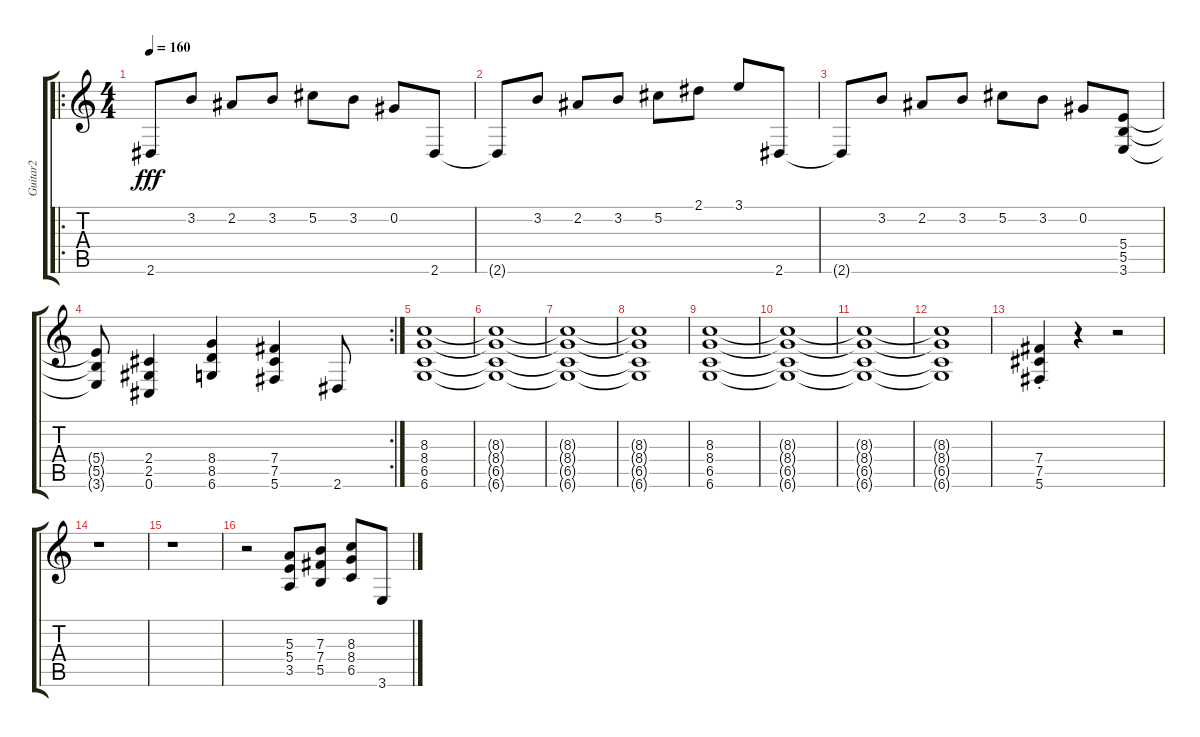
\track ("Guitar2" "Guitar2") {instrument overdrivenguitar}
\staff {score tabs}
\tuning (Db4 Ab3 E3 B2 Gb2 Db2) {hide}
\ro
\ts (4 4)
\tempo 160
\clef g2
\ks c
2.6{t}.8{dy fff} 3.2.8 2.2.8 3.2.8 5.2.8 3.2.8 0.2.8 2.6.8 |
2.6{t}.8 3.2.8 2.2.8 3.2.8 5.2.8 2.1.8 3.1.8 2.6.8 |
2.6{t}.8 3.2.8 2.2.8 3.2.8 5.2.8 3.2.8 0.2.8 (5.4 5.5 3.6).8 |
\rc 2
(5.4{t} 5.5{t} 3.6{t}).8 (2.4 2.5 0.6).4 (8.4 8.5 6.6).4 (7.4 7.5 5.6).4 2.6.8 |
(8.3 8.4 6.5 6.6).1 |
(8.3{t} 8.4{t} 6.5{t} 6.6{t}).1 |
(8.3{t} 8.4{t} 6.5{t} 6.6{t}).1 |
(8.3{t} 8.4{t} 6.5{t} 6.6{t}).1 |
(8.3 8.4 6.5 6.6).1 |
(8.3{t} 8.4{t} 6.5{t} 6.6{t}).1 |
(8.3{t} 8.4{t} 6.5{t} 6.6{t}).1 |
(8.3{t} 8.4{t} 6.5{t} 6.6{t}).1 |
(7.4{st} 7.5{st} 5.6{st}).4 r.4 r.2 |
r.1 |
r.1 |
r.2 (5.3 5.4 3.5).8 (7.3 7.4 5.5).8 (8.3 8.4 6.5).8 3.6.8
